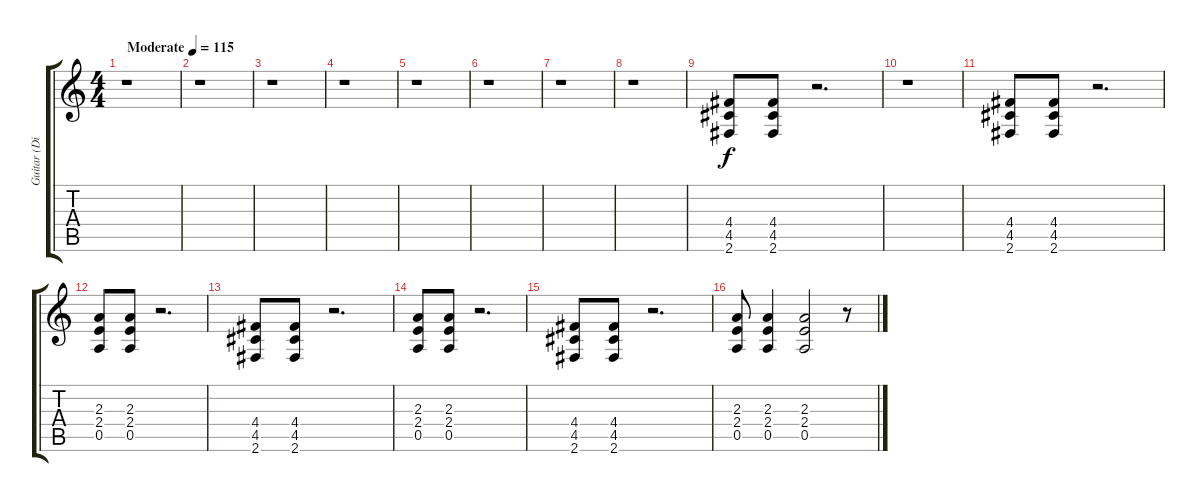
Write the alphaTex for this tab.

\track ("Guitar (Distortion)" "Guitar (Di") {instrument overdrivenguitar}
\staff {score tabs}
\tuning (E4 B3 G3 D3 A2 E2) {hide}
\ts (4 4)
\tempo (115 "Moderate")
\clef g2
\ks c
r.1{dy f instrument overdrivenguitar} |
r.1 |
r.1 |
r.1 |
r.1 |
r.1 |
r.1 |
r.1 |
(4.4 4.5 2.6).8 (4.4 4.5 2.6).8 r.2{d} |
r.1 |
(4.4 4.5 2.6).8 (4.4 4.5 2.6).8 r.2{d} |
(2.3 2.4 0.5).8 (2.3 2.4 0.5).8 r.2{d} |
(4.4 4.5 2.6).8 (4.4 4.5 2.6).8 r.2{d} |
(2.3 2.4 0.5).8 (2.3 2.4 0.5).8 r.2{d} |
(4.4 4.5 2.6).8 (4.4 4.5 2.6).8 r.2{d} |
(2.3 2.4 0.5).8 (2.3 2.4 0.5).4 (2.3 2.4 0.5).2 r.8
